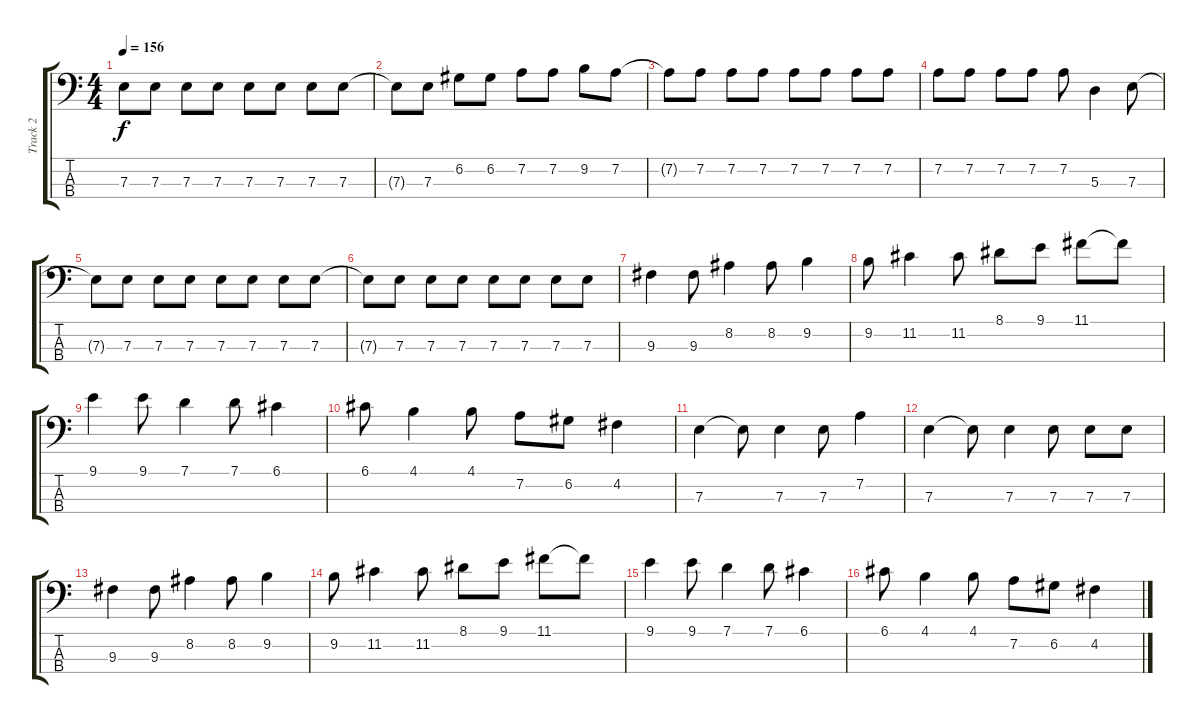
\track ("Track 2" "Track 2") {instrument electricbassfinger}
\staff {score tabs}
\tuning (G2 D2 A1 E1) {hide}
\ts (4 4)
\tempo 156
\clef f4
\ks c
7.3{t}.8{dy f} 7.3.8 7.3.8 7.3.8 7.3.8 7.3.8 7.3.8 7.3.8 |
7.3{t}.8 7.3.8 6.2.8 6.2.8 7.2.8 7.2.8 9.2.8 7.2.8 |
7.2{t}.8 7.2.8 7.2.8 7.2.8 7.2.8 7.2.8 7.2.8 7.2.8 |
7.2.8 7.2.8 7.2.8 7.2.8 7.2.8 5.3.4 7.3.8 |
7.3{t}.8 7.3.8 7.3.8 7.3.8 7.3.8 7.3.8 7.3.8 7.3.8 |
7.3{t}.8 7.3.8 7.3.8 7.3.8 7.3.8 7.3.8 7.3.8 7.3.8 |
9.3.4 9.3.8 8.2.4 8.2.8 9.2.4 |
9.2.8 11.2.4 11.2.8 8.1.8 9.1.8 11.1.8 11.1{t}.8 |
9.1.4 9.1.8 7.1.4 7.1.8 6.1.4 |
6.1.8 4.1.4 4.1.8 7.2.8 6.2.8 4.2.4 |
7.3.4 7.3{t}.8 7.3.4 7.3.8 7.2.4 |
7.3.4 7.3{t}.8 7.3.4 7.3.8 7.3.8 7.3.8 |
9.3.4 9.3.8 8.2.4 8.2.8 9.2.4 |
9.2.8 11.2.4 11.2.8 8.1.8 9.1.8 11.1.8 11.1{t}.8 |
9.1.4 9.1.8 7.1.4 7.1.8 6.1.4 |
6.1.8 4.1.4 4.1.8 7.2.8 6.2.8 4.2.4
